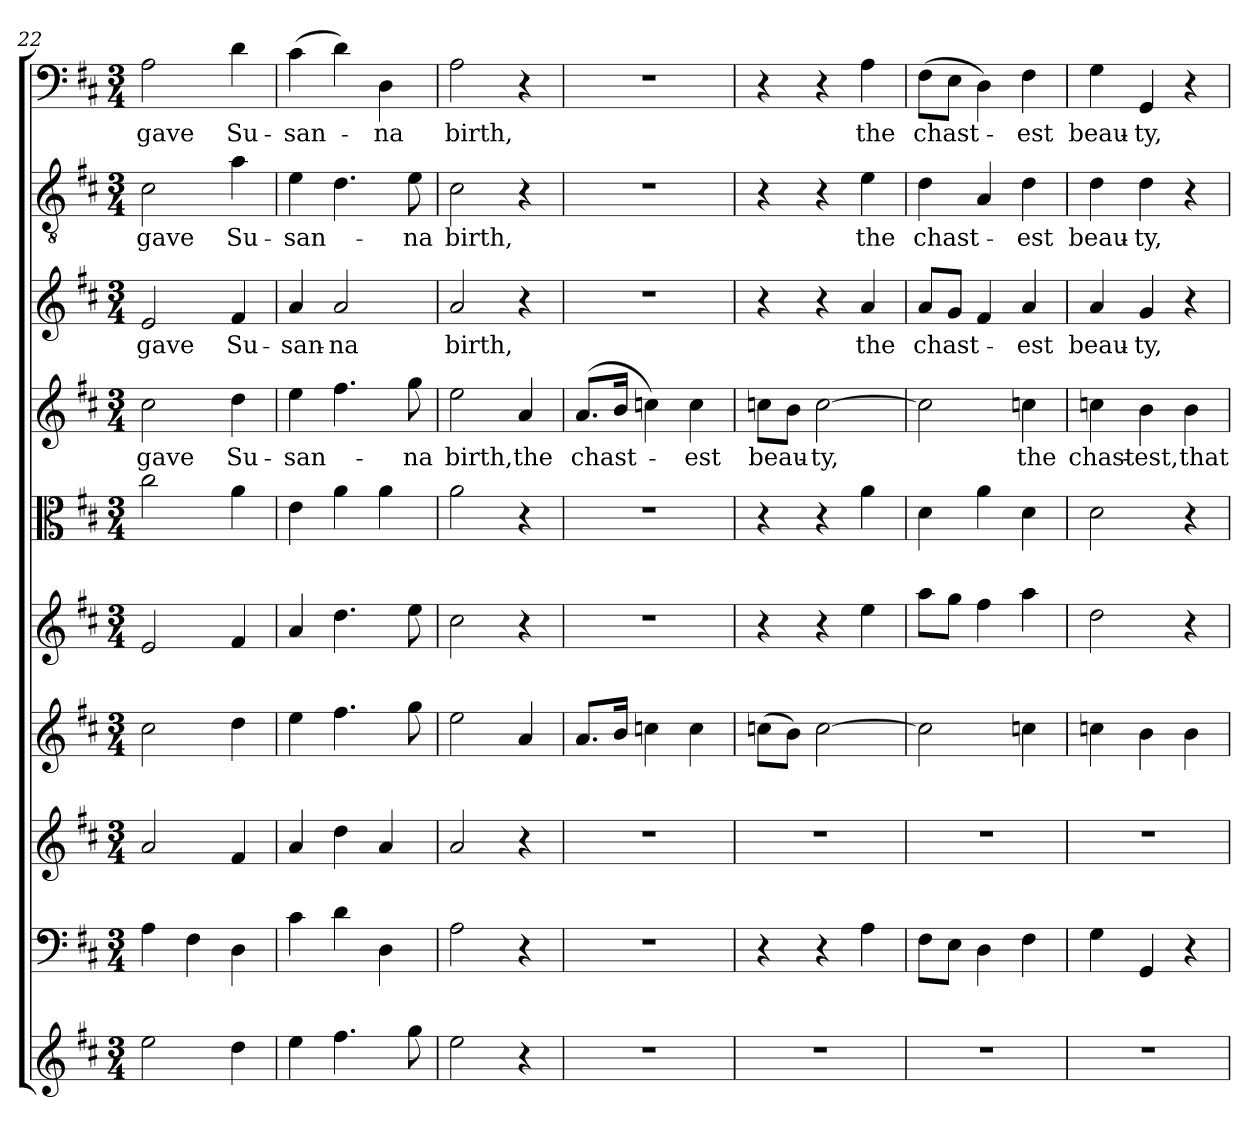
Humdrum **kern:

**kern	**kern	**kern	**kern	**kern	**kern	**kern	**text	**kern	**text	**kern	**text	**kern	**text
*part10	*part9	*part8	*part7	*part6	*part5	*part4	*part4	*part3	*part3	*part2	*part2	*part1	*part1
*staff10	*staff9	*staff8	*staff7	*staff6	*staff5	*staff4	*staff4	*staff3	*staff3	*staff2	*staff2	*staff1	*staff1
*clefG2	*clefF4	*clefG2	*clefG2	*clefG2	*clefC3	*clefG2	*	*clefG2	*	*clefGv2	*	*clefF4	*
*k[f#c#]	*k[f#c#]	*k[f#c#]	*k[f#c#]	*k[f#c#]	*k[f#c#]	*k[f#c#]	*	*k[f#c#]	*	*k[f#c#]	*	*k[f#c#]	*
*D:	*D:	*D:	*D:	*D:	*D:	*D:	*	*D:	*	*D:	*	*D:	*
*M3/4	*M3/4	*M3/4	*M3/4	*M3/4	*M3/4	*M3/4	*	*M3/4	*	*M3/4	*	*M3/4	*
=22	=22	=22	=22	=22	=22	=22	=22	=22	=22	=22	=22	=22	=22
2ee\	4A\	2a/	2cc#\	2e/	2cc#\	2cc#\	gave	2e/	gave	2c#\	gave	2A\	gave
.	4F#\	.	.	.	.	.	.	.	.	.	.	.	.
4dd\	4D\	4f#/	4dd\	4f#/	4a\	4dd\	Su-	4f#/	Su-	4a\	Su-	4d\	Su-
=23	=23	=23	=23	=23	=23	=23	=23	=23	=23	=23	=23	=23	=23
4ee\	4c#\	4a/	4ee\	4a/	4e\	4ee\	-san-	4a/	-san-	4e\	-san-	(4c#\	-san-
4.ff#\	4d\	4dd\	4.ff#\	4.dd\	4a\	4.ff#\	.	2a/	-na	4.d\	.	4d\)	.
.	4D\	4a/	.	.	4a\	.	.	.	.	.	.	4D\	-na
8gg\	.	.	8gg\	8ee\	.	8gg\	-na	.	.	8e\	-na	.	.
=24	=24	=24	=24	=24	=24	=24	=24	=24	=24	=24	=24	=24	=24
2ee\	2A\	2a/	2ee\	2cc#\	2a\	2ee\	birth,	2a/	birth,	2c#\	birth,	2A\	birth,
4r	4r	4r	4a/	4r	4r	4a/	the	4r	.	4r	.	4r	.
=25	=25	=25	=25	=25	=25	=25	=25	=25	=25	=25	=25	=25	=25
2.r	2.r	2.r	8.a/L	2.r	2.r	(8.a/L	chast-	2.r	.	2.r	.	2.r	.
.	.	.	16b/Jk	.	.	16b/Jk	.	.	.	.	.	.	.
.	.	.	4ccn\	.	.	4ccn\)	.	.	.	.	.	.	.
.	.	.	4cc\	.	.	4cc\	-est	.	.	.	.	.	.
=26	=26	=26	=26	=26	=26	=26	=26	=26	=26	=26	=26	=26	=26
2.r	4r	2.r	(8ccn\L	4r	4r	8ccn\L	beau-	4r	.	4r	.	4r	.
.	.	.	8b\J)	.	.	8b\J	.	.	.	.	.	.	.
.	4r	.	[2cc\	4r	4r	[2cc\	-ty,	4r	.	4r	.	4r	.
.	4A\	.	.	4ee\	4a\	.	.	4a/	the	4e\	the	4A\	the
=27	=27	=27	=27	=27	=27	=27	=27	=27	=27	=27	=27	=27	=27
2.r	8F#\L	2.r	2cc\]	8aa\L	4d\	2cc\]	.	8a/L	chast-	4d\	chast-	(8F#\L	chast-
.	8E\J	.	.	8gg\J	.	.	.	8g/J	.	.	.	8E\J	.
.	4D\	.	.	4ff#\	4a\	.	.	4f#/	.	4A/	.	4D\)	.
.	4F#\	.	4ccn\	4aa\	4d\	4ccn\	the	4a/	-est	4d\	-est	4F#\	-est
=28	=28	=28	=28	=28	=28	=28	=28	=28	=28	=28	=28	=28	=28
2.r	4G\	2.r	4ccn\	2dd\	2d\	4ccn\	chast-	4a/	beau-	4d\	beau-	4G\	beau-
.	4GG/	.	4b\	.	.	4b\	-est,	4g/	-ty,	4d\	-ty,	4GG/	-ty,
.	4r	.	4b\	4r	4r	4b\	that	4r	.	4r	.	4r	.
=	=	=	=	=	=	=	=	=	=	=	=	=	=
*-	*-	*-	*-	*-	*-	*-	*-	*-	*-	*-	*-	*-	*-
